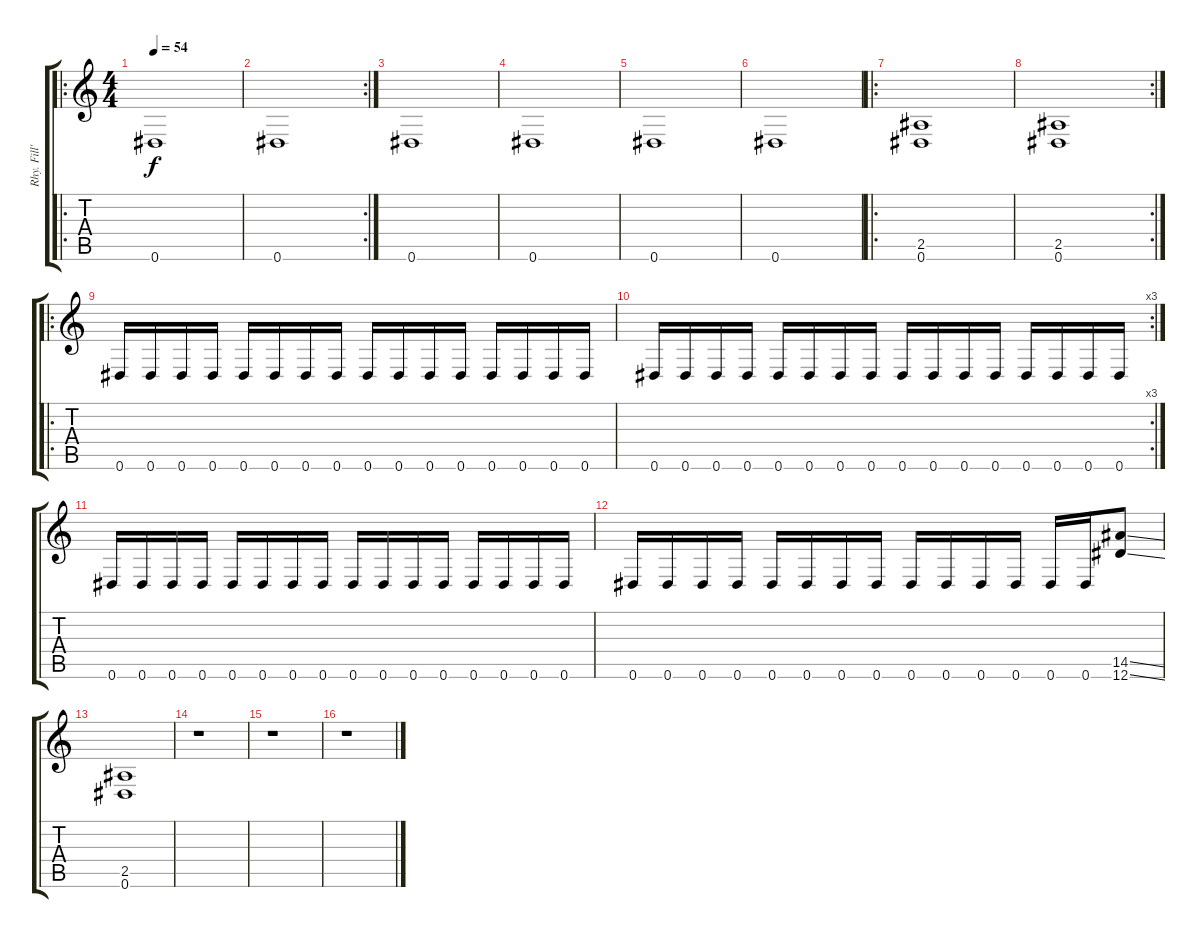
\track ("Rhy. Fill's" "Rhy. Fill'") {instrument distortionguitar}
\staff {score tabs}
\tuning (Eb4 Bb3 Gb3 Db3 Ab2 Eb2) {hide}
\ro
\ts (4 4)
\tempo 54
\clef g2
\ks c
0.6.1{dy f instrument distortionguitar} |
\rc 2
0.6.1 |
0.6.1 |
0.6.1 |
0.6.1 |
0.6.1 |
\ro
(2.5 0.6).1 |
\rc 2
(2.5 0.6).1 |
\ro
0.6.16 0.6.16 0.6.16 0.6.16 0.6.16 0.6.16 0.6.16 0.6.16 0.6.16 0.6.16 0.6.16 0.6.16 0.6.16 0.6.16 0.6.16 0.6.16 |
\rc 3
0.6.16 0.6.16 0.6.16 0.6.16 0.6.16 0.6.16 0.6.16 0.6.16 0.6.16 0.6.16 0.6.16 0.6.16 0.6.16 0.6.16 0.6.16 0.6.16 |
0.6.16 0.6.16 0.6.16 0.6.16 0.6.16 0.6.16 0.6.16 0.6.16 0.6.16 0.6.16 0.6.16 0.6.16 0.6.16 0.6.16 0.6.16 0.6.16 |
0.6.16 0.6.16 0.6.16 0.6.16 0.6.16 0.6.16 0.6.16 0.6.16 0.6.16 0.6.16 0.6.16 0.6.16 0.6.16 0.6.16 (14.5{ss} 12.6{ss}).8 |
(2.5 0.6).1 |
r.1 |
r.1 |
r.1
